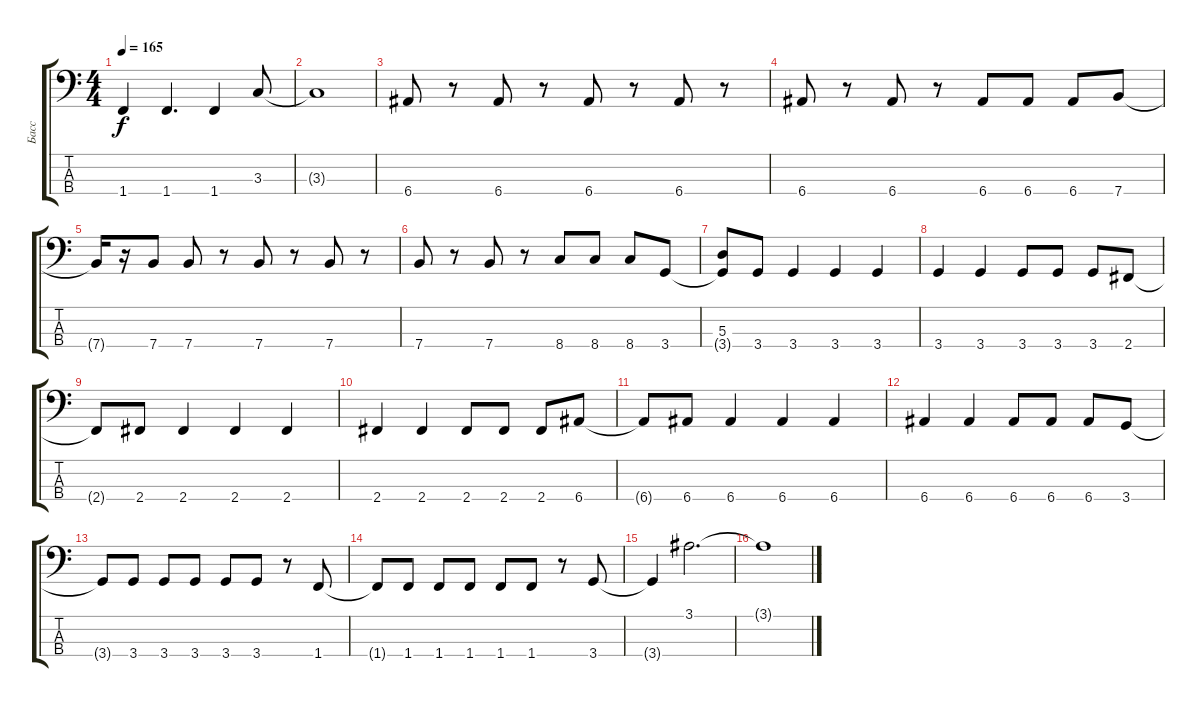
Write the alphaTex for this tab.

\track ("Басс" "Басс") {instrument electricbassfinger}
\staff {score tabs}
\tuning (G2 D2 A1 E1) {hide}
\ts (4 4)
\tempo 165
\clef f4
\ks c
1.4{t}.4{dy f} 1.4.4{d} 1.4.4 3.3.8 |
3.3{t}.1 |
6.4.8 r.8 6.4.8 r.8 6.4.8 r.8 6.4.8 r.8 |
6.4.8 r.8 6.4.8 r.8 6.4.8 6.4.8 6.4.8 7.4.8 |
7.4{t}.16 r.16 7.4.8 7.4.8 r.8 7.4.8 r.8 7.4.8 r.8 |
7.4.8 r.8 7.4.8 r.8 8.4.8 8.4.8 8.4.8 3.4.8 |
(5.3 3.4{t}).8 3.4.8 3.4.4 3.4.4 3.4.4 |
3.4.4 3.4.4 3.4.8 3.4.8 3.4.8 2.4.8 |
2.4{t}.8 2.4.8 2.4.4 2.4.4 2.4.4 |
2.4.4 2.4.4 2.4.8 2.4.8 2.4.8 6.4.8 |
6.4{t}.8 6.4.8 6.4.4 6.4.4 6.4.4 |
6.4.4 6.4.4 6.4.8 6.4.8 6.4.8 3.4.8 |
3.4{t}.8 3.4.8 3.4.8 3.4.8 3.4.8 3.4.8 r.8 1.4.8 |
1.4{t}.8 1.4.8 1.4.8 1.4.8 1.4.8 1.4.8 r.8 3.4.8 |
3.4{t}.4 3.1.2{d} |
3.1{t}.1
